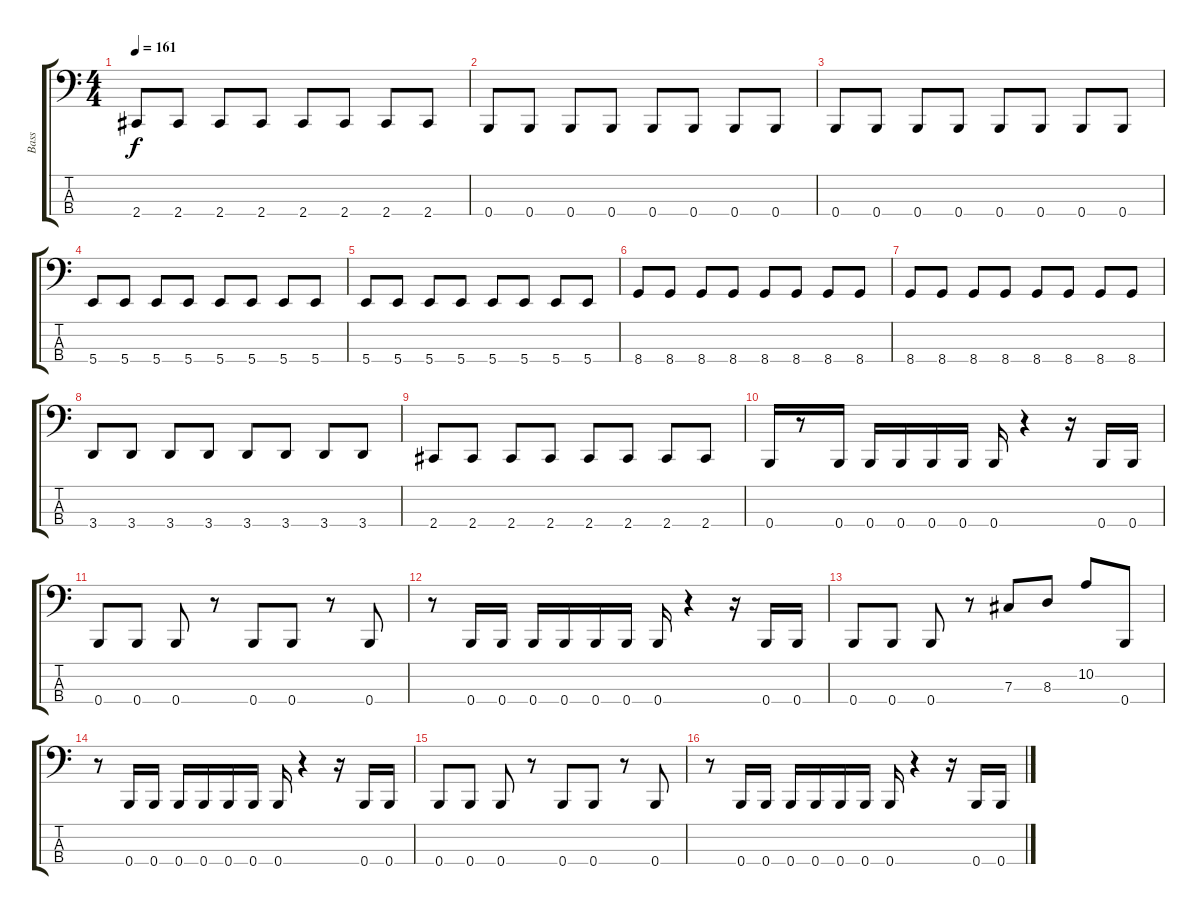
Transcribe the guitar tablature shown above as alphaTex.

\track ("Bass" "Bass") {instrument electricbasspick}
\staff {score tabs}
\tuning (E2 B1 Gb1 B0) {hide}
\ts (4 4)
\tempo 161
\clef f4
\ks c
2.4.8{dy f} 2.4.8 2.4.8 2.4.8 2.4.8 2.4.8 2.4.8 2.4.8 |
0.4.8 0.4.8 0.4.8 0.4.8 0.4.8 0.4.8 0.4.8 0.4.8 |
0.4.8 0.4.8 0.4.8 0.4.8 0.4.8 0.4.8 0.4.8 0.4.8 |
5.4.8 5.4.8 5.4.8 5.4.8 5.4.8 5.4.8 5.4.8 5.4.8 |
5.4.8 5.4.8 5.4.8 5.4.8 5.4.8 5.4.8 5.4.8 5.4.8 |
8.4.8 8.4.8 8.4.8 8.4.8 8.4.8 8.4.8 8.4.8 8.4.8 |
8.4.8 8.4.8 8.4.8 8.4.8 8.4.8 8.4.8 8.4.8 8.4.8 |
3.4.8 3.4.8 3.4.8 3.4.8 3.4.8 3.4.8 3.4.8 3.4.8 |
2.4.8 2.4.8 2.4.8 2.4.8 2.4.8 2.4.8 2.4.8 2.4.8 |
0.4.16 r.8 0.4.16 0.4.16 0.4.16 0.4.16 0.4.16 0.4.16 r.4 r.16 0.4.16 0.4.16 |
0.4.8 0.4.8 0.4.8 r.8 0.4.8 0.4.8 r.8 0.4.8 |
r.8 0.4.16 0.4.16 0.4.16 0.4.16 0.4.16 0.4.16 0.4.16 r.4 r.16 0.4.16 0.4.16 |
0.4.8 0.4.8 0.4.8 r.8 7.3.8 8.3.8 10.2.8 0.4.8 |
r.8 0.4.16 0.4.16 0.4.16 0.4.16 0.4.16 0.4.16 0.4.16 r.4 r.16 0.4.16 0.4.16 |
0.4.8 0.4.8 0.4.8 r.8 0.4.8 0.4.8 r.8 0.4.8 |
r.8 0.4.16 0.4.16 0.4.16 0.4.16 0.4.16 0.4.16 0.4.16 r.4 r.16 0.4.16 0.4.16
